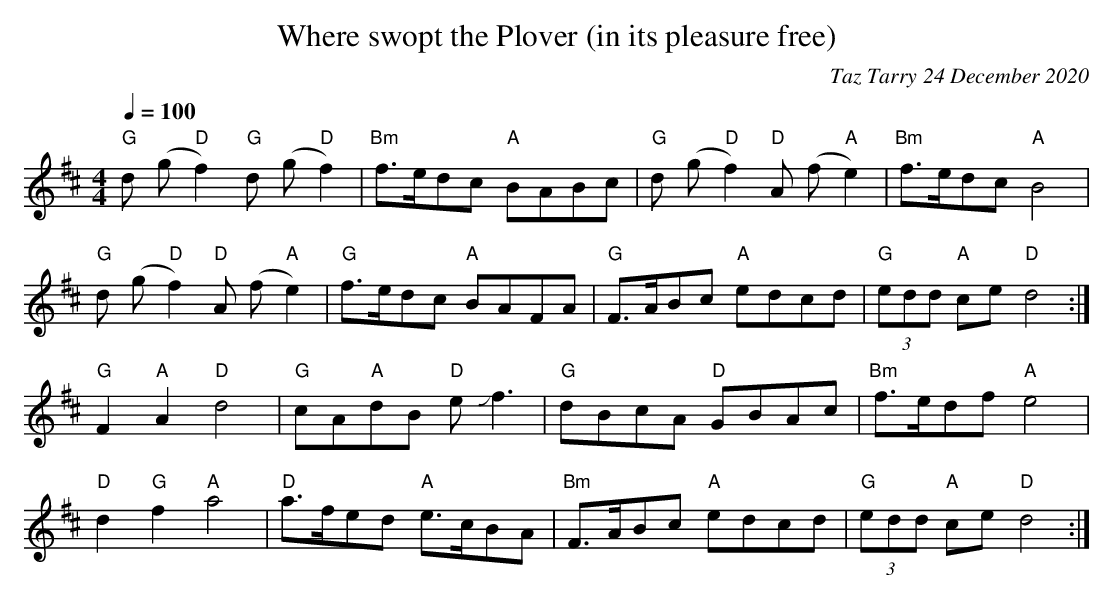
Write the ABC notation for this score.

X:1
T:Where swopt the Plover (in its pleasure free)
C: Taz Tarry 24 December 2020
Q:1/4=100
M:4/4
L:1/8
K:D
"G"d (g "D"f2) "G"d (g "D"f2) |"Bm"f>edc "A"BABc|"G"d (g"D"f2) "D"A (f"A"e2)  |"Bm"f>edc "A"B4|
"G"d (g"D"f2) "D"A (f"A"e2)  |"G"f>edc "A"BAFA|"G"F>ABc "A"edcd |"G"(3edd "A"ce "D"d4:|
"G"F2 "A"A2 "D"d4|"G"cA"A"dB "D"e!slide!f3 |"G"dBcA "D"GBAc|"Bm"f>edf "A"e4|
"D"d2 "G"f2 "A"a4|"D"a>fed "A"e>cBA|"Bm"F>ABc "A"edcd |"G"(3edd "A"ce "D"d4:|
